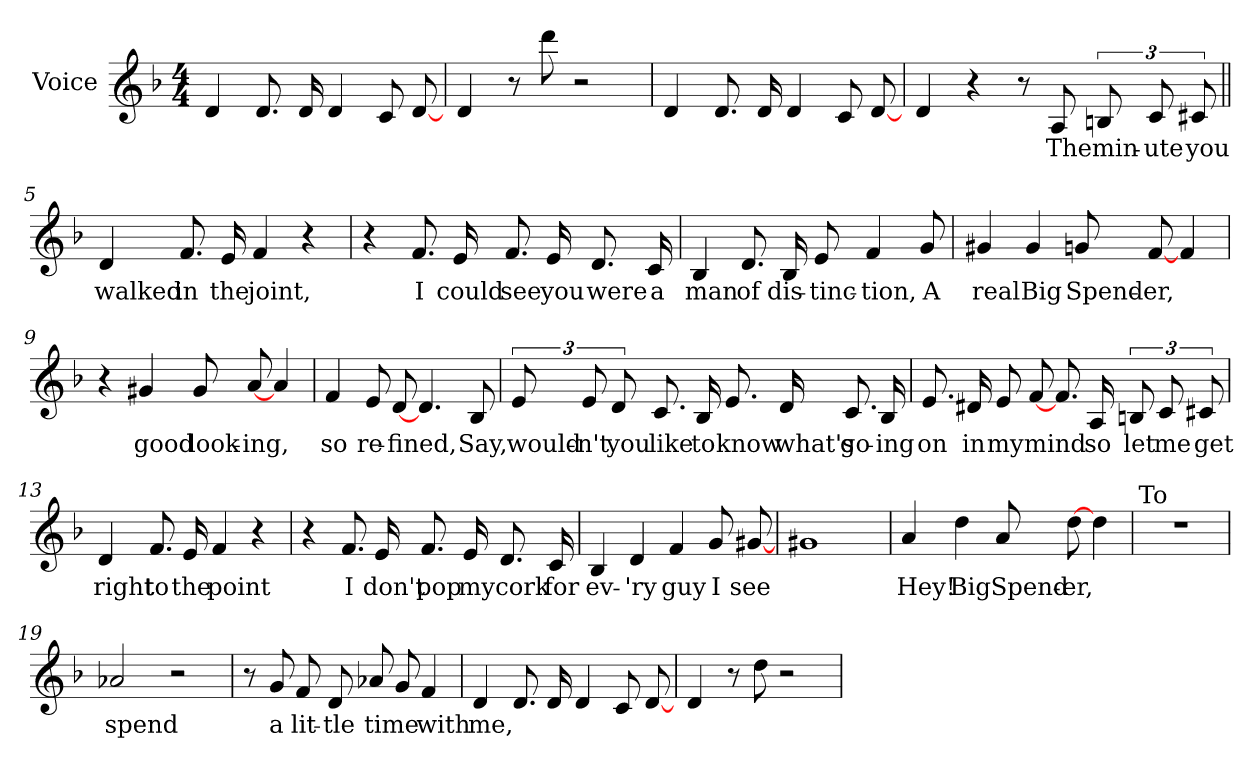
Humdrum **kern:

**kern	**text
*part1	*part1
*staff1	*staff1
*I"Voice	*
*I'Voice	*
*clefG2	*
*k[b-]	*
*F:	*
*M4/4	*
=1	=1
4d	.
8.dL	.
16d	.
4d	.
8cL	.
[8d	.
=2	=2
4d	.
8r	.
8ddd	.
2r	.
=3	=3
4d	.
8.dL	.
16d	.
4d	.
8cL	.
[8d	.
=4	=4
4d	.
4r	.
8r	.
8A	-The
12BL	-min-
12c	-ute
12c#	-you
=5||	=5||
4d	-walked
8.fL	-in
16e	-the
4f	-joint,
4r	.
=6	=6
4r	.
8.fL	-I
16e	-could
8.fL	-see
16e	-you
8.dL	-were
16c	-a
=7	=7
4B-	-man
8.dL	-of
16B-	-dis-
8eL	-tinc-
4f	-tion,
8g	-A
=8	=8
4g#	-real
4g#	-Big
8gL	-Spend-
[8f	-er,
4f	.
=9	=9
4r	.
4g#	-good
8g#L	-look-
[8a	-ing,
4a	.
=10	=10
4f	-so
8eL	-re-
[8d	-fined,
4.d	.
8B-	-Say,
=11	=11
12eL	-would-
12e	-n't
12d	-you
8.cL	-like
16B-	-to
8.eL	-know
16d	-what's
8.cL	-go-
16B-	-ing
=12	=12
8.eL	-on
16d#	-in
8eL	-my
[8f	-mind
8.fL	.
16A	-so
12BL	-let
12c	-me
12c#	-get
=13	=13
4d	-right
8.fL	-to
16e	-the
4f	-point
4r	.
=14	=14
4r	.
8.fL	-I
16e	-don't
8.fL	-pop
16e	-my
8.dL	-cork
16c	-for
=15	=15
4B-	-ev-
4d	-'ry
4f	-guy
8gL	-I
[8g#	-see
=16	=16
1g#	.
=17	=17
4a	-Hey!
4dd	-Big
8aL	-Spend-
[8dd	-er,
4dd	.
=18	=18
!LO:TX:a:t=To	!
1r	.
=19	=19
2a-	-spend
2r	.
=20	=20
8r	.
8g	-a
8fL	-lit-
8d	-tle
8a-L	-time
8g	.
4f	-with
=21	=21
4d	-me,
8.dL	.
16d	.
4d	.
8cL	.
[8d	.
=22	=22
4d	.
8r	.
8dd	.
2r	.
=	=
*-	*-
